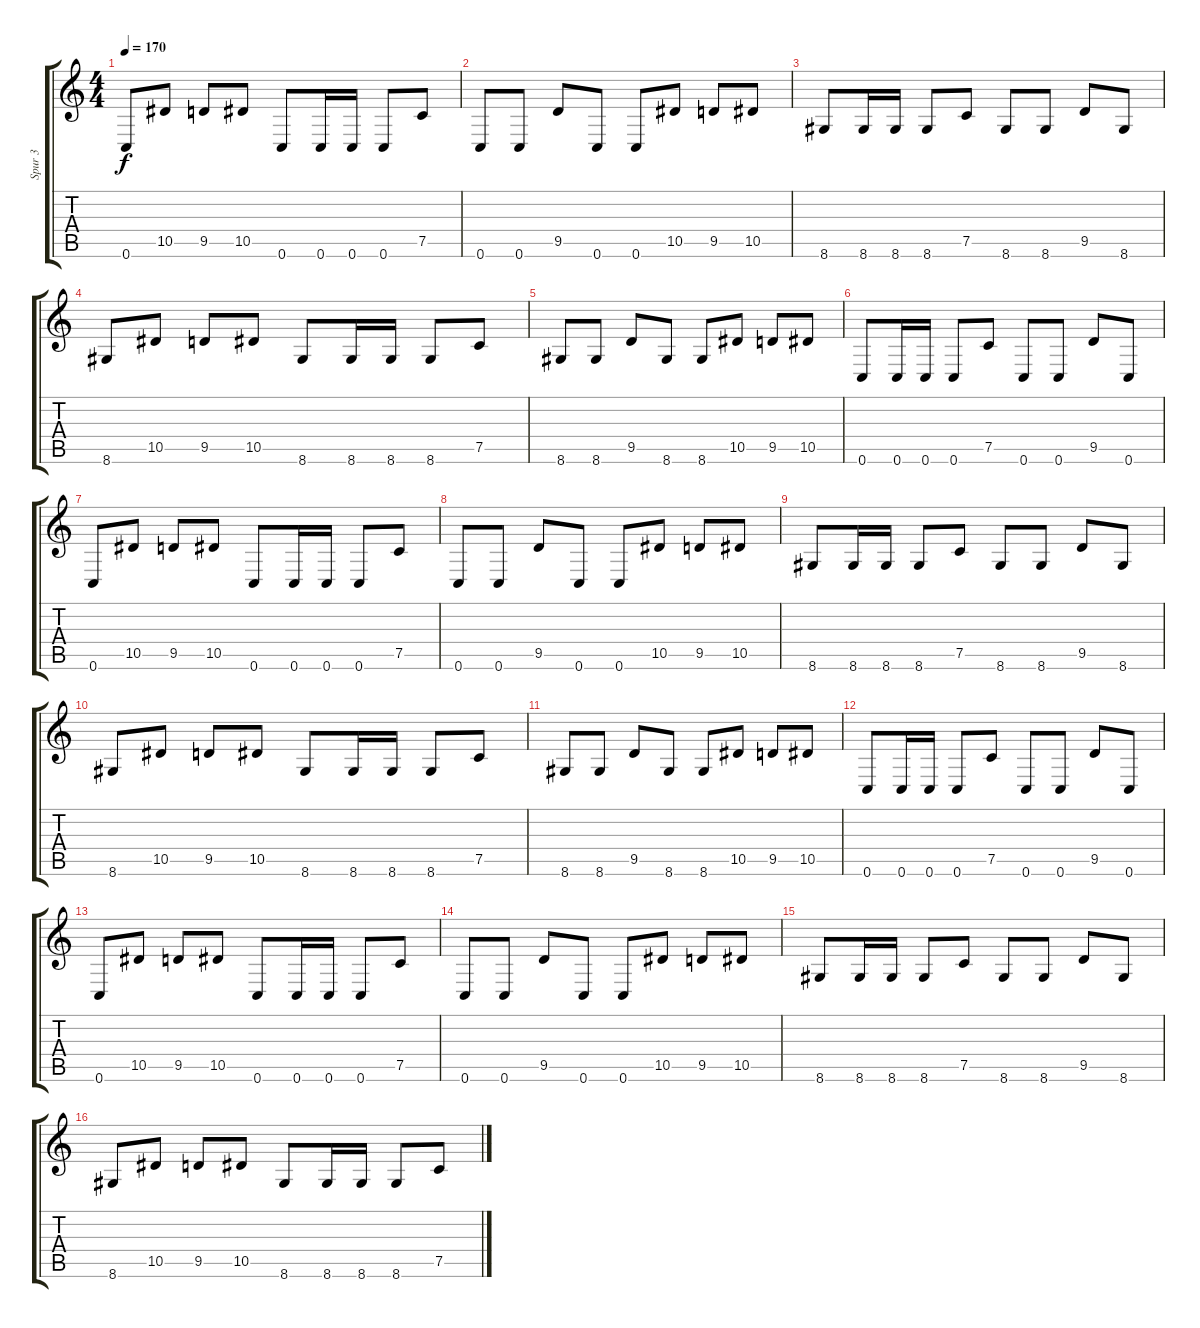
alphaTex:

\track ("Spur 3" "Spur 3") {solo instrument distortionguitar}
\staff {score tabs}
\tuning (C4 G3 Eb3 Bb2 F2 C2) {hide}
\ts (4 4)
\tempo 170
\clef g2
\ks c
0.6.8{dy f} 10.5.8 9.5.8 10.5.8 0.6.8 0.6.16 0.6.16 0.6.8 7.5.8 |
0.6.8 0.6.8 9.5.8 0.6.8 0.6.8 10.5.8 9.5.8 10.5.8 |
8.6.8 8.6.16 8.6.16 8.6.8 7.5.8 8.6.8 8.6.8 9.5.8 8.6.8 |
8.6.8 10.5.8 9.5.8 10.5.8 8.6.8 8.6.16 8.6.16 8.6.8 7.5.8 |
8.6.8 8.6.8 9.5.8 8.6.8 8.6.8 10.5.8 9.5.8 10.5.8 |
0.6.8 0.6.16 0.6.16 0.6.8 7.5.8 0.6.8 0.6.8 9.5.8 0.6.8 |
0.6.8 10.5.8 9.5.8 10.5.8 0.6.8 0.6.16 0.6.16 0.6.8 7.5.8 |
0.6.8 0.6.8 9.5.8 0.6.8 0.6.8 10.5.8 9.5.8 10.5.8 |
8.6.8 8.6.16 8.6.16 8.6.8 7.5.8 8.6.8 8.6.8 9.5.8 8.6.8 |
8.6.8 10.5.8 9.5.8 10.5.8 8.6.8 8.6.16 8.6.16 8.6.8 7.5.8 |
8.6.8 8.6.8 9.5.8 8.6.8 8.6.8 10.5.8 9.5.8 10.5.8 |
0.6.8 0.6.16 0.6.16 0.6.8 7.5.8 0.6.8 0.6.8 9.5.8 0.6.8 |
0.6.8 10.5.8 9.5.8 10.5.8 0.6.8 0.6.16 0.6.16 0.6.8 7.5.8 |
0.6.8 0.6.8 9.5.8 0.6.8 0.6.8 10.5.8 9.5.8 10.5.8 |
8.6.8 8.6.16 8.6.16 8.6.8 7.5.8 8.6.8 8.6.8 9.5.8 8.6.8 |
8.6.8 10.5.8 9.5.8 10.5.8 8.6.8 8.6.16 8.6.16 8.6.8 7.5.8
